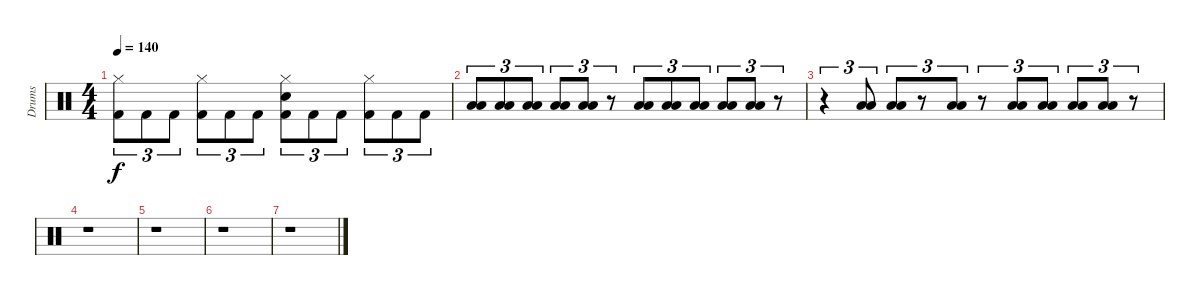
\track ("Drums" "Drums") {instrument percussion}
\staff {score}
\articulation defaults
\ts (4 4)
\tempo 140
\clef neutral
\ks c
("Hi-Hat (closed)" "Kick (hit) 2").8{tu (3 2) dy f} "Kick (hit) 2".8{tu (3 2)} "Kick (hit) 2".8{tu (3 2)} ("Hi-Hat (closed)" "Kick (hit) 2").8{tu (3 2)} "Kick (hit) 2".8{tu (3 2)} "Kick (hit) 2".8{tu (3 2)} ("Hi-Hat (closed)" "Snare (hit) 2" "Kick (hit) 2").8{tu (3 2)} "Kick (hit) 2".8{tu (3 2)} "Kick (hit) 2".8{tu (3 2)} ("Hi-Hat (closed)" "Kick (hit) 2").8{tu (3 2)} "Kick (hit) 2".8{tu (3 2)} "Kick (hit) 2".8{tu (3 2)} |
("Low Tom (hit)" "Low Floor Tom (hit)").8{tu (3 2)} ("Low Tom (hit)" "Low Floor Tom (hit)").8{tu (3 2)} ("Low Tom (hit)" "Low Floor Tom (hit)").8{tu (3 2)} ("Low Tom (hit)" "Low Floor Tom (hit)").8{tu (3 2)} ("Low Tom (hit)" "Low Floor Tom (hit)").8{tu (3 2)} r.8{tu (3 2)} ("Low Tom (hit)" "Low Floor Tom (hit)").8{tu (3 2)} ("Low Tom (hit)" "Low Floor Tom (hit)").8{tu (3 2)} ("Low Tom (hit)" "Low Floor Tom (hit)").8{tu (3 2)} ("Low Tom (hit)" "Low Floor Tom (hit)").8{tu (3 2)} ("Low Tom (hit)" "Low Floor Tom (hit)").8{tu (3 2)} r.8{tu (3 2)} |
r.4{tu (3 2)} ("Low Tom (hit)" "Low Floor Tom (hit)").8{tu (3 2)} ("Low Tom (hit)" "Low Floor Tom (hit)").8{tu (3 2)} r.8{tu (3 2)} ("Low Tom (hit)" "Low Floor Tom (hit)").8{tu (3 2)} r.8{tu (3 2)} ("Low Tom (hit)" "Low Floor Tom (hit)").8{tu (3 2)} ("Low Tom (hit)" "Low Floor Tom (hit)").8{tu (3 2)} ("Low Tom (hit)" "Low Floor Tom (hit)").8{tu (3 2)} ("Low Tom (hit)" "Low Floor Tom (hit)").8{tu (3 2)} r.8{tu (3 2)} |
r.1 |
r.1 |
r.1 |
r.1
